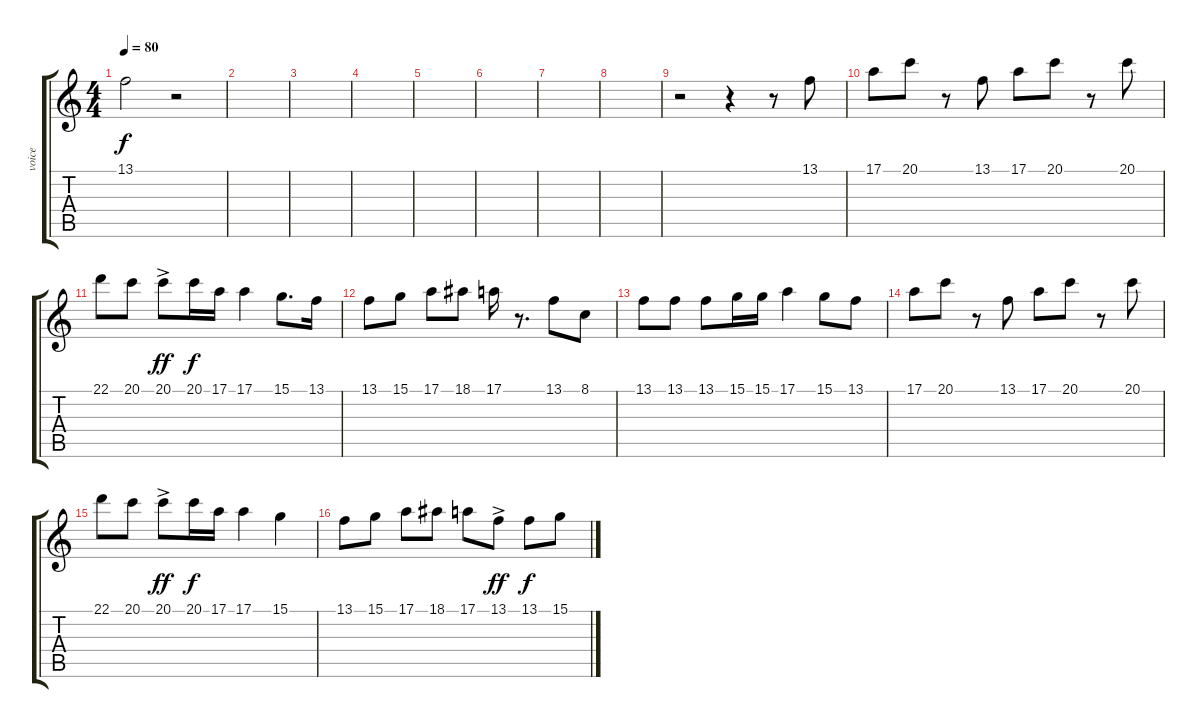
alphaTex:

\track ("voice" "voice") {instrument panflute}
\staff {score tabs}
\tuning (E4 B3 G3 D3 A2 E2) {hide}
\ts (4 4)
\tempo 80
\clef g2
\ks c
13.1.2{dy f} r.2 |
|
|
|
|
|
|
|
r.2 r.4 r.8 13.1.8 |
17.1.8 20.1.8 r.8 13.1.8 17.1.8 20.1.8 r.8 20.1.8 |
22.1.8 20.1.8 20.1{ac}.8{dy ff} 20.1.16{dy f} 17.1.16 17.1.4 15.1.8{d} 13.1.16 |
13.1.8 15.1.8 17.1.8 18.1.8 17.1.16 r.8{d} 13.1.8 8.1.8 |
13.1.8 13.1.8 13.1.8 15.1.16 15.1.16 17.1.4 15.1.8 13.1.8 |
17.1.8 20.1.8 r.8 13.1.8 17.1.8 20.1.8 r.8 20.1.8 |
22.1.8 20.1.8 20.1{ac}.8{dy ff} 20.1.16{dy f} 17.1.16 17.1.4 15.1.4 |
13.1.8 15.1.8 17.1.8 18.1.8 17.1.8 13.1{ac}.8{dy ff} 13.1.8{dy f} 15.1.8
